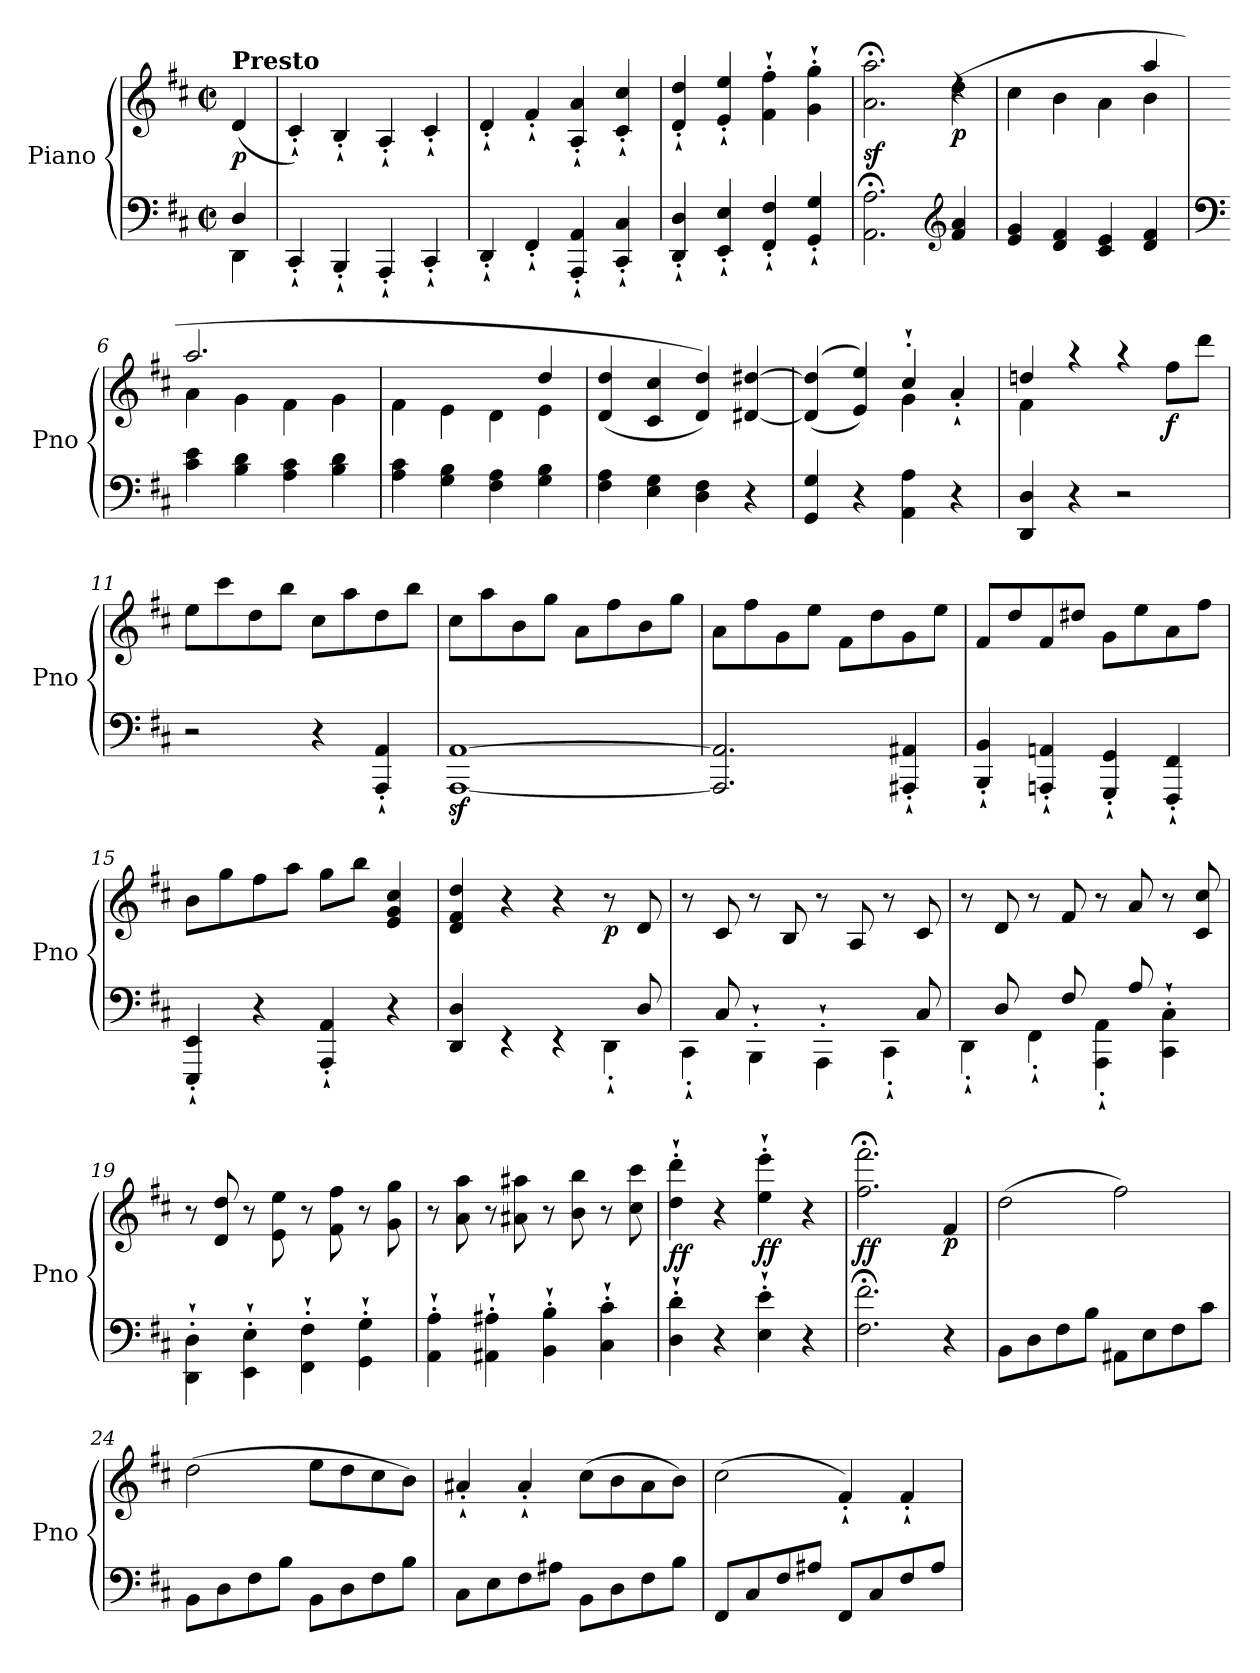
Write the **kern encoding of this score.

**kern	**kern	**dynam
*part1	*part1	*part1
*staff2	*staff1	*staff1/2
*I"Piano	*	*
*I'Pno	*	*
*clefF4	*clefG2	*
*k[f#c#]	*k[f#c#]	*
*D:	*D:	*
*M2/2	*M2/2	*
*met(c|)	*met(c|)	*
=	=	=
*^	*	*
!	!	!LO:TX:a:B:t=Presto	!
!	!	!	!LO:DY:b
4D/	4DD\	(<4d/	p
*v	*v	*	*
=1	=1	=1
4CC#`<'</	4c#`<'</)	.
4BBB`<'</	4B`<'</	.
4AAA`<'</	4A`<'</	.
4CC#`<'</	4c#`<'</	.
=2	=2	=2
4DD`<'</	4d`<'</	.
4FF#`<'</	4f#`<'</	.
4AAA/`<'< 4AA/`<'<	4A/`<'< 4a/`<'<	.
4CC#/`<'< 4C#/`<'<	4c#/`<'< 4cc#/`<'<	.
=3	=3	=3
4DD/`<'< 4D/`<'<	4d/`<'< 4dd/`<'<	.
4EE/`<'< 4E/`<'<	4e/`<'< 4ee/`<'<	.
4FF#/`<'< 4F#/`<'<	4f#\`>'> 4ff#\`>'>	.
4GG/`<'< 4G/`<'<	4g\`>'> 4gg\`>'>	.
=4	=4	=4
*	*^	*
!	!	!	!LO:DY:b
2.AA\;< 2.A\;<	2.a\; 2.aa\;	2.ryy	sf
*clefG2	*	*	*
!	!	!	!LO:DY:b
4f#/ 4a/	4rdd	(<4dd\	p
=5	=5	=5	=5
4e/ 4g/	4cc#\	2.ryy	.
4d/ 4f#/	4b\	.	.
4c#/ 4e/	4a\	.	.
4d/ 4f#/	4b\	4aa/	.
=6	=6	=6	=6
*clefF4	*	*	*
4c#\ 4e\	4a\	2.aa/	.
4B\ 4d\	4g\	.	.
4A\ 4c#\	4f#\	.	.
4B\ 4d\	4g\	4ryy	.
=7	=7	=7	=7
4A\ 4c#\	4f#\	2.ryy	.
4G\ 4B\	4e\	.	.
4F#\ 4A\	4d\	.	.
4G\ 4B\	4e\	4dd/	.
*	*v	*v	*
!!LO:LB:g=z
=8	=8	=8
4F#\ 4A\	(>4d/ 4dd/	.
4E\ 4G\	4c#/ 4cc#/	.
4D\ 4F#\	4d/ 4dd/))	.
4r	[4d#X/ [4dd#X/	.
=9	=9	=9
*	*^	*
4GG/ 4G/	(>(>4d#/] 4dd#/]	2ryy	.
4r	4e/ 4ee/))	.	.
4AA\ 4A\	4cc#`>'>/	4g\	.
4r	4a`>'>/	4ryy	.
=10	=10	=10	=10
4DD/ 4D/	4ddn/	4f#\	.
4r	4raa	2.ryy	.
2r	4raa	.	.
!	!	!	!LO:DY:b
.	8ff#\L	.	f
.	8ddd\J	.	.
*	*v	*v	*
=11	=11	=11
2r	8ee\L	.
.	8ccc#\	.
.	8dd\	.
.	8bb\J	.
4r	8cc#\L	.
.	8aa\	.
4AAA/`<'< 4AA/`<'<	8dd\	.
.	8bb\J	.
=12	=12	=12
[1AAAz> [1AAz>	8cc#\L	.
.	8aa\	.
.	8b\	.
.	8gg\J	.
.	8a\L	.
.	8ff#\	.
.	8b\	.
.	8gg\J	.
=13	=13	=13
2.AAA/] 2.AA/]	8a\L	.
.	8ff#\	.
.	8g\	.
.	8ee\J	.
.	8f#\L	.
.	8dd\	.
4AAA#X/`<'< 4AA#X/`<'<	8g\	.
.	8ee\J	.
!!LO:LB:g=z
=14	=14	=14
4BBB/`<'< 4BB/`<'<	8f#/L	.
.	8dd/	.
4AAAn/`<'< 4AAn/`<'<	8f#/	.
.	8dd#X/J	.
4GGG/`<'< 4GG/`<'<	8g\L	.
.	8ee\	.
4FFF#/`<'< 4FF#/`<'<	8a\	.
.	8ff#\J	.
=15	=15	=15
4EEE/`<'< 4EE/`<'<	8b\L	.
.	8gg\	.
4r	8ff#\	.
.	8aa\J	.
4AAA/`<'< 4AA/`<'<	8gg\L	.
.	8bb\J	.
4r	4e/ 4g/ 4cc#/	.
!!LO:LB:g=z
=16	=16	=16
*^	*	*
2..ryy	4DD/ 4D/	4d/ 4f#/ 4dd/	.
.	4rEE	4r	.
.	4rEE	4r	.
!	!	!	!LO:DY:b
.	4DD`<'<\	8r	p
8D/	.	8d/	.
=17	=17	=17	=17
8ryy	4CC#`<'<\	8r	.
8C#/	.	8c#/	.
2ryy	4BBB`<'<\	8r	.
.	.	8B/	.
.	4AAA`<'<\	8r	.
.	.	8A/	.
8ryy	4CC#`<'<\	8r	.
8C#/	.	8c#/	.
=18	=18	=18	=18
8ryy	4DD`<'<\	8r	.
8D/	.	8d/	.
8ryy	4FF#`<'<\	8r	.
8F#/	.	8f#/	.
8ryy	4AAA\`<'< 4AA\`<'<	8r	.
8A/	.	8a/	.
4ryy	4CC#\`<'< 4C#\`<'<	8r	.
.	.	8c#/ 8cc#/	.
*v	*v	*	*
=19	=19	=19
4DD\`<'< 4D\`<'<	8r	.
.	8d/ 8dd/	.
4EE\`<'< 4E\`<'<	8r	.
.	8e\ 8ee\	.
4FF#\`<'< 4F#\`<'<	8r	.
.	8f#\ 8ff#\	.
4GG\`<'< 4G\`<'<	8r	.
.	8g\ 8gg\	.
=20	=20	=20
4AA\`>'> 4A\`>'>	8r	.
.	8a\ 8aa\	.
4AA#X\`>'> 4A#X\`>'>	8r	.
.	8a#X\ 8aa#X\	.
4BB\`>'> 4B\`>'>	8r	.
.	8b\ 8bb\	.
4C#\`>'> 4c#\`>'>	8r	.
.	8cc#\ 8ccc#\	.
!!LO:LB:g=z
=21	=21	=21
!	!	!LO:DY:b
4D\`>'> 4d\`>'>	4dd\`>'> 4ddd\`>'>	ff
4r	4r	.
!	!	!LO:DY:b
4E\`>'> 4e\`>'>	4ee\`>'> 4eee\`>'>	ff
4r	4r	.
=22	=22	=22
!	!	!LO:DY:b
2.F#\;< 2.f#\;<	2.ff#\;< 2.fff#\;<	ff
!	!	!LO:DY:b
4r	4f#/	p
=23	=23	=23
8BB\L	(>2dd\	.
8D\	.	.
8F#\	.	.
8B\J	.	.
8AA#X\L	2ff#\)	.
8E\	.	.
8F#\	.	.
8c#\J	.	.
=24	=24	=24
8BB\L	(>2dd\	.
8D\	.	.
8F#\	.	.
8B\J	.	.
8BB\L	8ee\L	.
8D\	8dd\	.
8F#\	8cc#\	.
8B\J	8b\J)	.
=25	=25	=25
8C#\L	4a#X`<'</	.
8E\	.	.
8F#\	4a#`<'</	.
8A#X\J	.	.
8BB\L	(>8cc#\L	.
8D\	8b\	.
8F#\	8a#\	.
8B\J	8b\J)	.
=26	=26	=26
8FF#/L	(>2cc#\	.
8C#/	.	.
8F#/	.	.
8A#X/J	.	.
8FF#/L	4f#`<'</)	.
8C#/	.	.
8F#/	4f#`<'</	.
8A#/J	.	.
=	=	=
*-	*-	*-
